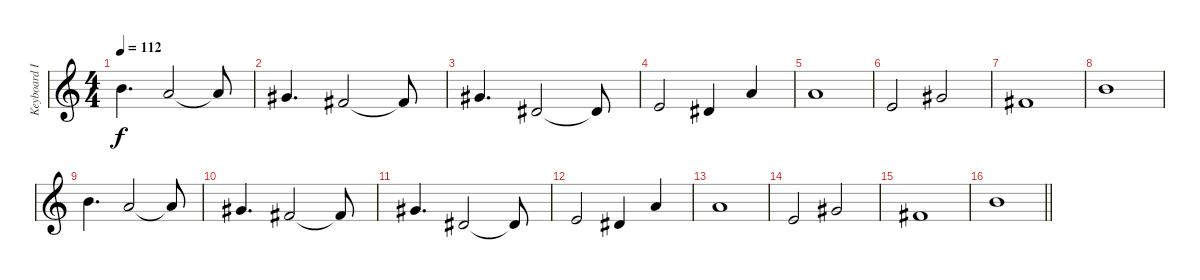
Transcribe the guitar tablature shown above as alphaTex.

\track ("Keyboard I" "Keyboard I") {instrument synthstrings1}
\staff {score}
\tuning (E4 B3 G3 D3 A2 E2 B1) {hide}
\ts (4 4)
\tempo 112
\clef g2
\ks c
7.1.4{d dy f} 5.1.2 5.1{t}.8 |
4.1.4{d} 2.1.2 2.1{t}.8 |
4.1.4{d} 4.2.2 4.2{t}.8 |
0.1.2 4.2.4 5.1.4 |
5.1.1 |
0.1.2 4.1.2 |
2.1.1 |
7.1.1 |
7.1.4{d} 5.1.2 5.1{t}.8 |
4.1.4{d} 2.1.2 2.1{t}.8 |
4.1.4{d} 4.2.2 4.2{t}.8 |
0.1.2 4.2.4 5.1.4 |
5.1.1 |
0.1.2 4.1.2 |
2.1.1 |
\barLineRight lightlight
7.1.1
